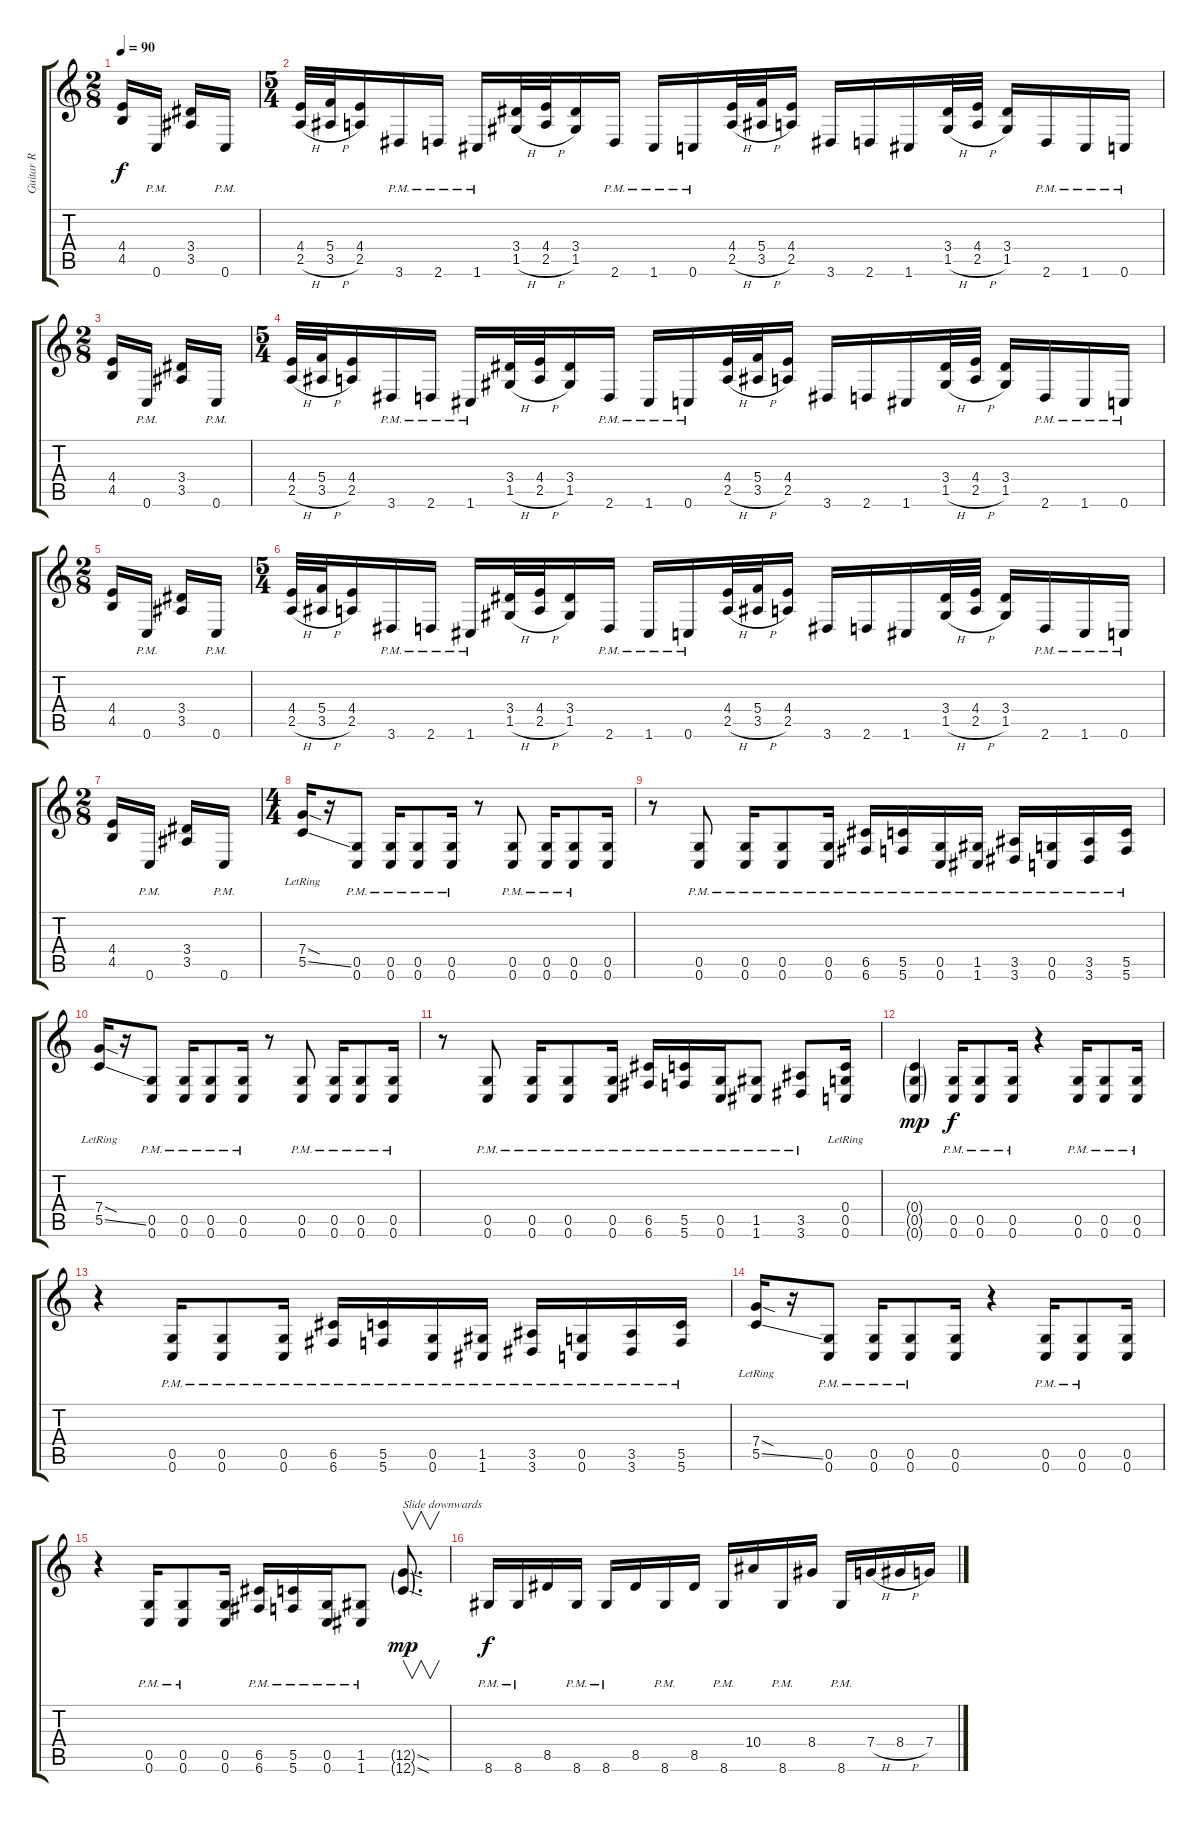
\track ("Guitar R" "Guitar R") {instrument acousticguitarsteel}
\staff {score tabs}
\tuning (D4 A3 F3 C3 G2 C2) {hide}
\ts (2 8)
\tempo 90
\clef g2
\ks c
(4.4 4.5).16{dy f} 0.6{pm}.16 (3.4 3.5).16 0.6{pm}.16 |
\ts (5 4)
(4.4 2.5{h}).32 (5.4 3.5{h}).32 (4.4 2.5).16 3.6{pm}.16 2.6{pm}.16 1.6{pm}.16 (3.4 1.5{h}).32 (4.4 2.5{h}).32 (3.4 1.5).16 2.6{pm}.16 1.6{pm}.16 0.6{pm}.16 (4.4 2.5{h}).32 (5.4 3.5{h}).32 (4.4 2.5).16 3.6.16 2.6.16 1.6.16 (3.4 1.5{h}).32 (4.4 2.5{h}).32 (3.4 1.5).16 2.6{pm}.16 1.6{pm}.16 0.6{pm}.16 |
\ts (2 8)
(4.4 4.5).16 0.6{pm}.16 (3.4 3.5).16 0.6{pm}.16 |
\ts (5 4)
(4.4 2.5{h}).32 (5.4 3.5{h}).32 (4.4 2.5).16 3.6{pm}.16 2.6{pm}.16 1.6{pm}.16 (3.4 1.5{h}).32 (4.4 2.5{h}).32 (3.4 1.5).16 2.6{pm}.16 1.6{pm}.16 0.6{pm}.16 (4.4 2.5{h}).32 (5.4 3.5{h}).32 (4.4 2.5).16 3.6.16 2.6.16 1.6.16 (3.4 1.5{h}).32 (4.4 2.5{h}).32 (3.4 1.5).16 2.6{pm}.16 1.6{pm}.16 0.6{pm}.16 |
\ts (2 8)
(4.4 4.5).16 0.6{pm}.16 (3.4 3.5).16 0.6{pm}.16 |
\ts (5 4)
(4.4 2.5{h}).32 (5.4 3.5{h}).32 (4.4 2.5).16 3.6{pm}.16 2.6{pm}.16 1.6{pm}.16 (3.4 1.5{h}).32 (4.4 2.5{h}).32 (3.4 1.5).16 2.6{pm}.16 1.6{pm}.16 0.6{pm}.16 (4.4 2.5{h}).32 (5.4 3.5{h}).32 (4.4 2.5).16 3.6.16 2.6.16 1.6.16 (3.4 1.5{h}).32 (4.4 2.5{h}).32 (3.4 1.5).16 2.6{pm}.16 1.6{pm}.16 0.6{pm}.16 |
\ts (2 8)
(4.4 4.5).16 0.6{pm}.16 (3.4 3.5).16 0.6{pm}.16 |
\ts (4 4)
(7.4{sod lr} 5.5{ss}).16 r.16 (0.5 0.6{pm}).8 (0.5{pm} 0.6).16 (0.5{pm} 0.6{pm}).8 (0.5 0.6{pm}).16 r.8 (0.5 0.6{pm}).8 (0.5{pm} 0.6).16 (0.5{pm} 0.6{pm}).8 (0.5 0.6).16 |
r.8 (0.5 0.6{pm}).8 (0.5{pm} 0.6).16 (0.5{pm} 0.6{pm}).8 (0.5{pm} 0.6).16 (6.5 6.6{pm}).16 (5.5 5.6{pm}).16 (0.5 0.6{pm}).16 (1.5 1.6{pm}).16 (3.5 3.6{pm}).16 (0.5 0.6{pm}).16 (3.5 3.6{pm}).16 (5.5 5.6{pm}).16 |
(7.4{sod lr} 5.5{ss}).16 r.16 (0.5 0.6{pm}).8 (0.5{pm} 0.6).16 (0.5{pm} 0.6{pm}).8 (0.5{pm} 0.6).16 r.8 (0.5 0.6{pm}).8 (0.5{pm} 0.6).16 (0.5{pm} 0.6{pm}).8 (0.5{pm} 0.6).16 |
r.8 (0.5 0.6{pm}).8 (0.5{pm} 0.6).16 (0.5{pm} 0.6{pm}).8 (0.5{pm} 0.6).16 (6.5{pm} 6.6).16 (5.5{pm} 5.6).16 (0.5{pm} 0.6).16 (1.5{pm} 1.6).8 (3.5{pm} 3.6).8 (0.4{lr} 0.5{lr} 0.6{lr}).16 |
(0.4{g} 0.5{g} 0.6{g}).4{dy mp} (0.5{pm} 0.6).16{dy f} (0.5{pm} 0.6{pm}).8 (0.5{pm} 0.6).16 r.4 (0.5{pm} 0.6).16 (0.5{pm} 0.6{pm}).8 (0.5{pm} 0.6).16 |
r.4 (0.5{pm} 0.6).16 (0.5{pm} 0.6{pm}).8 (0.5{pm} 0.6).16 (6.5 6.6{pm}).16 (5.5 5.6{pm}).16 (0.5 0.6{pm}).16 (1.5 1.6{pm}).16 (3.5 3.6{pm}).16 (0.5 0.6{pm}).16 (3.5 3.6{pm}).16 (5.5 5.6{pm}).16 |
(7.4{sod lr} 5.5{ss}).16 r.16 (0.5 0.6{pm}).8 (0.5{pm} 0.6).16 (0.5{pm} 0.6{pm}).8 (0.5 0.6).16 r.4 (0.5{pm} 0.6).16 (0.5{pm} 0.6{pm}).8 (0.5 0.6).16 |
r.4 (0.5{pm} 0.6).16 (0.5{pm} 0.6{pm}).8 (0.5 0.6).16 (6.5{pm} 6.6).16 (5.5{pm} 5.6).16 (0.5{pm} 0.6).16 (1.5{pm} 1.6).8 (12.5{sod g} 12.6{sod g}).8{v d txt "Slide downwards" dy mp} |
8.6{pm}.16{dy f} 8.6{pm}.16 8.5.16 8.6{pm}.16 8.6{pm}.16 8.5.16 8.6{pm}.16 8.5.16 8.6{pm}.16 10.4.16 8.6{pm}.16 8.4.16 8.6{pm}.16 7.4{h}.16 8.4{h}.16 7.4.16
